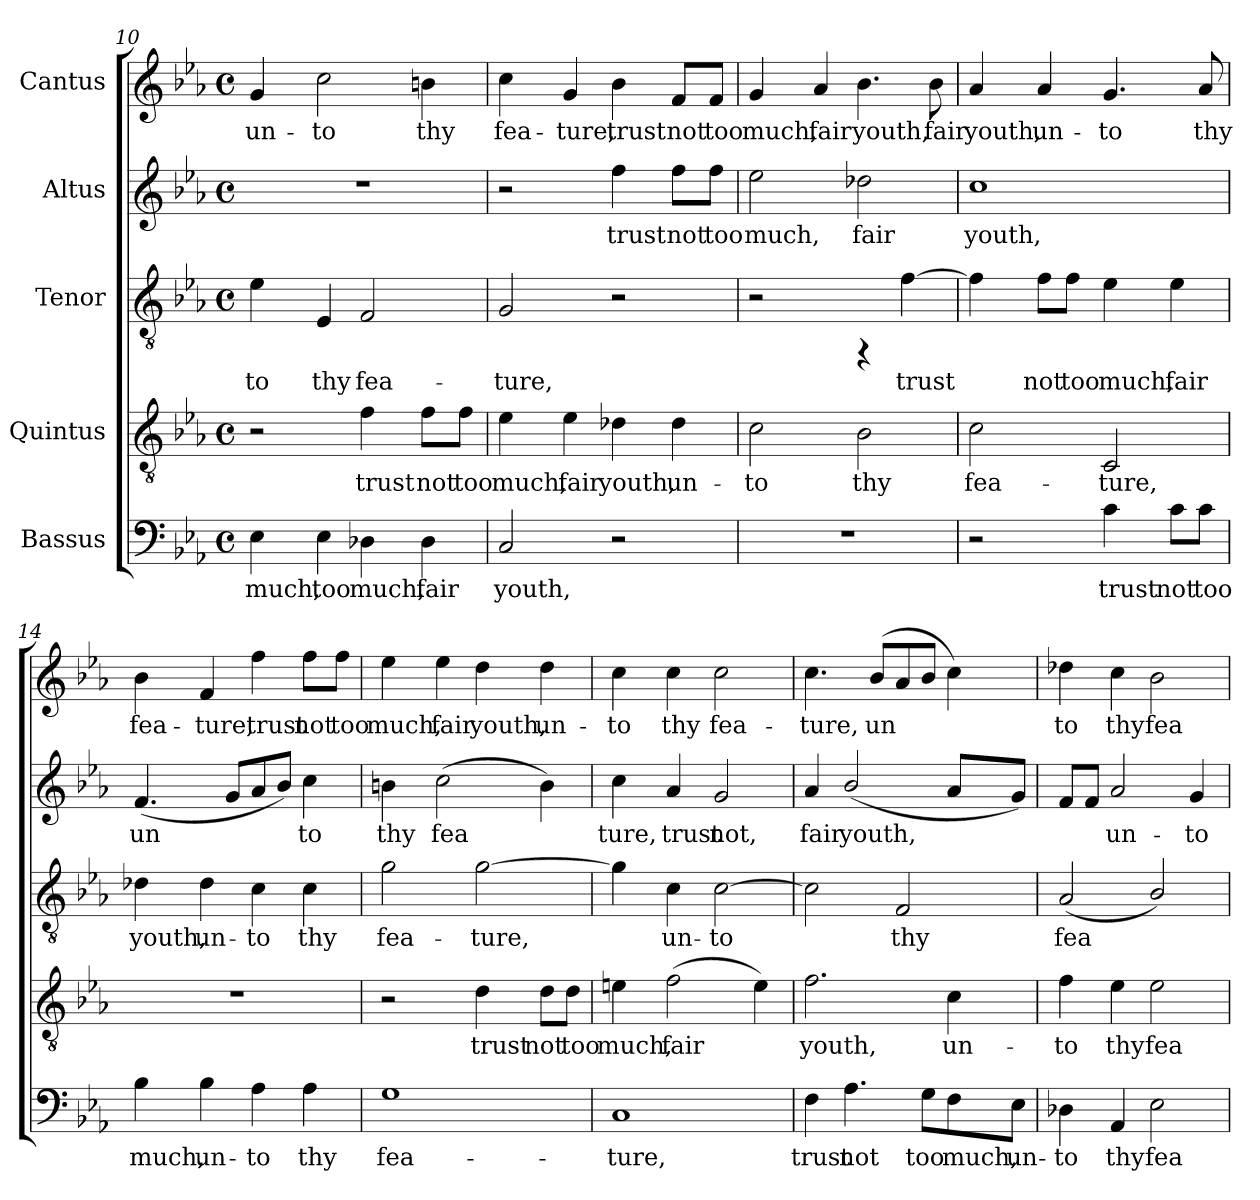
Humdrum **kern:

**kern	**text	**kern	**text	**kern	**text	**kern	**text	**kern	**text
*part5	*part5	*part4	*part4	*part3	*part3	*part2	*part2	*part1	*part1
*staff5	*staff5	*staff4	*staff4	*staff3	*staff3	*staff2	*staff2	*staff1	*staff1
*I"Bassus	*	*I"Quintus	*	*I"Tenor	*	*I"Altus	*	*I"Cantus	*
*clefF4	*	*clefGv2	*	*clefGv2	*	*clefG2	*	*clefG2	*
*k[b-e-a-]	*	*k[b-e-a-]	*	*k[b-e-a-]	*	*k[b-e-a-]	*	*k[b-e-a-]	*
*E-:	*	*E-:	*	*E-:	*	*E-:	*	*E-:	*
*M4/4	*	*M4/4	*	*M4/4	*	*M4/4	*	*M4/4	*
*met(c)	*	*met(c)	*	*met(c)	*	*met(c)	*	*met(c)	*
=10	=10	=10	=10	=10	=10	=10	=10	=10	=10
!	!LO:LY:b:cj	!	!	!	!LO:LY:b:cj	!	!	!	!LO:LY:b:cj
4E-\	much,	2r	.	4e-\	-to	1r	.	4g/	un-
!	!LO:LY:b:cj	!	!	!	!LO:LY:b:cj	!	!	!	!LO:LY:b:cj
4E-\	too	.	.	4E-/	thy	.	.	2cc\	-to
!	!LO:LY:b:cj	!	!LO:LY:b:cj	!	!LO:LY:b:cj	!	!	!	!
4D-X\	much,	4f\	trust	2F/	fea-	.	.	.	.
!	!LO:LY:b:cj	!	!LO:LY:b:cj	!	!	!	!	!	!LO:LY:b:cj
4D-\	fair	8f\L	not	.	.	.	.	4bn\	thy
!	!	!	!LO:LY:b:cj	!	!	!	!	!	!
.	.	8f\J	too	.	.	.	.	.	.
!!LO:PB:g=z
=11	=11	=11	=11	=11	=11	=11	=11	=11	=11
!	!LO:LY:b:cj	!	!LO:LY:b:cj	!	!LO:LY:b:cj	!	!	!	!LO:LY:b:cj
2C/	youth,	4e-\	much,	2G/	-ture,	2r	.	4cc\	fea-
!	!	!	!LO:LY:b:cj	!	!	!	!	!	!LO:LY:b:cj
.	.	4e-\	fair	.	.	.	.	4g/	-ture,
!	!	!	!LO:LY:b:cj	!	!	!	!LO:LY:b:cj	!	!LO:LY:b:cj
2r	.	4d-X\	youth,	2r	.	4ff\	trust	4b-\	trust
!	!	!	!LO:LY:b:cj	!	!	!	!LO:LY:b:cj	!	!LO:LY:b:cj
.	.	4d-\	un-	.	.	8ff\L	not	8f/L	not
!	!	!	!	!	!	!	!LO:LY:b:cj	!	!LO:LY:b:cj
.	.	.	.	.	.	8ff\J	too	8f/J	too
=12	=12	=12	=12	=12	=12	=12	=12	=12	=12
!	!	!	!LO:LY:b:cj	!	!	!	!LO:LY:b:cj	!	!LO:LY:b:cj
1r	.	2c\	-to	2r	.	2ee-\	much,	4g/	much,
!	!	!	!	!	!	!	!	!	!LO:LY:b:cj
.	.	.	.	.	.	.	.	4a-/	fair
!	!	!	!LO:LY:b:cj	!	!	!	!LO:LY:b:cj	!	!LO:LY:b:cj
.	.	2B-\	thy	4rFF	.	2dd-X\	fair	4.b-\	youth,
!	!	!	!	!	!LO:LY:b:cj	!	!	!	!
.	.	.	.	[>4f\	trust	.	.	.	.
!	!	!	!	!	!	!	!	!	!LO:LY:b:cj
.	.	.	.	.	.	.	.	8b-\	fair
=13	=13	=13	=13	=13	=13	=13	=13	=13	=13
!	!	!	!LO:LY:b:cj	!	!LO:LY:b:cj	!	!LO:LY:b:cj	!	!LO:LY:b:cj
2r	.	2c\	fea-	4f\]	.	1cc	youth,	4a-/	youth,
!	!	!	!	!	!LO:LY:b:cj	!	!	!	!LO:LY:b:cj
.	.	.	.	8f\L	not	.	.	4a-/	un-
!	!	!	!	!	!LO:LY:b:cj	!	!	!	!
.	.	.	.	8f\J	too	.	.	.	.
!	!LO:LY:b:cj	!	!LO:LY:b:cj	!	!LO:LY:b:cj	!	!	!	!LO:LY:b:cj
4c\	trust	2C/	-ture,	4e-\	much,	.	.	4.g/	-to
!	!LO:LY:b:cj	!	!	!	!LO:LY:b:cj	!	!	!	!
8c\L	not	.	.	4e-\	fair	.	.	.	.
!	!LO:LY:b:cj	!	!	!	!	!	!	!	!LO:LY:b:cj
8c\J	too	.	.	.	.	.	.	8a-/	thy
!!LO:LB:g=z
=14	=14	=14	=14	=14	=14	=14	=14	=14	=14
!	!LO:LY:b:cj	!	!	!	!LO:LY:b:cj	!	!LO:LY:b:cj	!	!LO:LY:b:cj
4B-\	much,	1r	.	4d-X\	youth,	(<4.f/	un-	4b-\	fea-
!	!LO:LY:b:cj	!	!	!	!LO:LY:b:cj	!	!	!	!LO:LY:b:cj
4B-\	un-	.	.	4d-\	un-	.	.	4f/	-ture,
!	!	!	!	!	!	!	!LO:LY:b:cj	!	!
.	.	.	.	.	.	8g/L	--	.	.
!	!LO:LY:b:cj	!	!	!	!LO:LY:b:cj	!	!LO:LY:b:cj	!	!LO:LY:b:cj
4A-\	-to	.	.	4c\	-to	8a-/	--	4ff\	trust
!	!	!	!	!	!	!	!LO:LY:b:cj	!	!
.	.	.	.	.	.	8b-/J)	--	.	.
!	!LO:LY:b:cj	!	!	!	!LO:LY:b:cj	!	!LO:LY:b:cj	!	!LO:LY:b:cj
4A-\	thy	.	.	4c\	thy	4cc\	-to	8ff\L	not
!	!	!	!	!	!	!	!	!	!LO:LY:b:cj
.	.	.	.	.	.	.	.	8ff\J	too
=15	=15	=15	=15	=15	=15	=15	=15	=15	=15
!	!LO:LY:b:cj	!	!	!	!LO:LY:b:cj	!	!LO:LY:b:cj	!	!LO:LY:b:cj
1G	fea-	2r	.	2g\	fea-	4bn\	thy	4ee-\	much,
!	!	!	!	!	!	!	!LO:LY:b:cj	!	!LO:LY:b:cj
.	.	.	.	.	.	(>2cc\	fea-	4ee-\	fair
!	!	!	!LO:LY:b:cj	!	!LO:LY:b:cj	!	!	!	!LO:LY:b:cj
.	.	4d\	trust	[>2g\	-ture,	.	.	4dd\	youth,
!	!	!	!LO:LY:b:cj	!	!	!	!LO:LY:b:cj	!	!LO:LY:b:cj
.	.	8d\L	not	.	.	4b\)	--	4dd\	un-
!	!	!	!LO:LY:b:cj	!	!	!	!	!	!
.	.	8d\J	too	.	.	.	.	.	.
=16	=16	=16	=16	=16	=16	=16	=16	=16	=16
!	!LO:LY:b:cj	!	!LO:LY:b:cj	!	!LO:LY:b:cj	!	!LO:LY:b:cj	!	!LO:LY:b:cj
1C	-ture,	4en\	much,	4g\]	.	4cc\	-ture,	4cc\	-to
!	!	!	!LO:LY:b:cj	!	!LO:LY:b:cj	!	!LO:LY:b:cj	!	!LO:LY:b:cj
.	.	(>2f\	fair	4c\	un-	4a-/	trust	4cc\	thy
!	!	!	!	!	!LO:LY:b:cj	!	!LO:LY:b:cj	!	!LO:LY:b:cj
.	.	.	.	[>2c\	-to	2g/	not,	2cc\	fea-
!	!	!	!LO:LY:b:cj	!	!	!	!	!	!
.	.	4e\)	.	.	.	.	.	.	.
=17	=17	=17	=17	=17	=17	=17	=17	=17	=17
!	!LO:LY:b:cj	!	!LO:LY:b:cj	!	!LO:LY:b:cj	!	!LO:LY:b:cj	!	!LO:LY:b:cj
4F\	trust	2.f\	youth,	2c\]	.	4a-/	fair	4.cc\	-ture,
!	!LO:LY:b:cj	!	!	!	!	!	!LO:LY:b:cj	!	!
4.A-\	not	.	.	.	.	(<2b-/	youth,	.	.
!	!	!	!	!	!	!	!	!	!LO:LY:b:cj
.	.	.	.	.	.	.	.	(<8b-/L	un-
!	!	!	!	!	!LO:LY:b:cj	!	!	!	!LO:LY:b:cj
.	.	.	.	2F/	thy	.	.	8a-/	--
!	!LO:LY:b:cj	!	!	!	!	!	!	!	!LO:LY:b:cj
8G\L	too	.	.	.	.	.	.	8b-/J	--
!	!LO:LY:b:cj	!	!LO:LY:b:cj	!	!	!	!LO:LY:b:cj	!	!LO:LY:b:cj
8F\	much,	4c\	un-	.	.	8a-/L	.	4cc\)	--
!	!LO:LY:b:cj	!	!	!	!	!	!LO:LY:b:cj	!	!
8E-\J	un-	.	.	.	.	8g/J)	.	.	.
!!LO:PB:g=z
=18	=18	=18	=18	=18	=18	=18	=18	=18	=18
!	!LO:LY:b:cj	!	!LO:LY:b:cj	!	!LO:LY:b:cj	!	!LO:LY:b:cj	!	!LO:LY:b:cj
4D-X\	-to	4f\	-to	(<2A-/	fea-	8f/L	.	4dd-X\	-to
!	!	!	!	!	!	!	!LO:LY:b:cj	!	!
.	.	.	.	.	.	8f/J	.	.	.
!	!LO:LY:b:cj	!	!LO:LY:b:cj	!	!	!	!LO:LY:b:cj	!	!LO:LY:b:cj
4AA-/	thy	4e-\	thy	.	.	2a-/	un-	4cc\	thy
!	!LO:LY:b:cj	!	!LO:LY:b:cj	!	!LO:LY:b:cj	!	!	!	!LO:LY:b:cj
2E-\	fea-	2e-\	fea-	2B-/)	--	.	.	2b-\	fea-
!	!	!	!	!	!	!	!LO:LY:b:cj	!	!
.	.	.	.	.	.	4g/	-to	.	.
=	=	=	=	=	=	=	=	=	=
*-	*-	*-	*-	*-	*-	*-	*-	*-	*-
